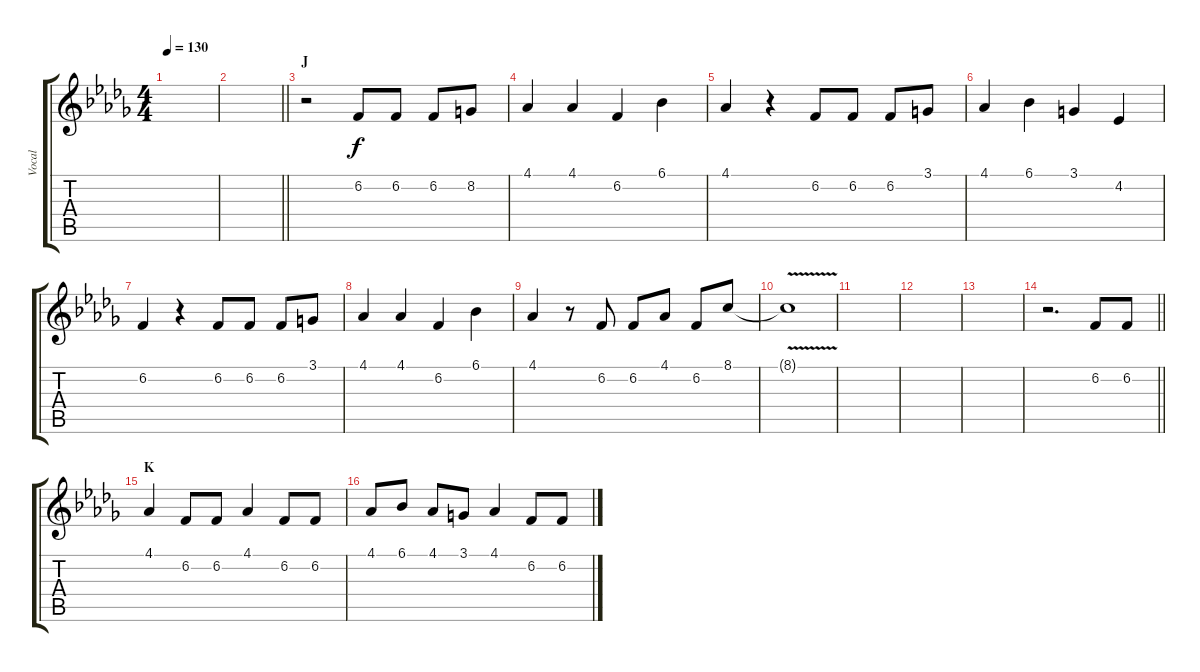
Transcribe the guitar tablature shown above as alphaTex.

\track ("Vocal" "Vocal") {instrument clarinet}
\staff {score tabs}
\tuning (E4 B3 G3 D3 A2 E2) {hide}
\ts (4 4)
\tempo 130
\clef g2
\ks db
|
\barLineRight lightlight
|
\section ("" "J")
r.2 6.2.8 6.2.8 6.2.8 8.2.8 |
4.1.4 4.1.4 6.2.4 6.1.4 |
4.1.4 r.4 6.2.8 6.2.8 6.2.8 3.1.8 |
4.1.4 6.1.4 3.1.4 4.2.4 |
6.2.4 r.4 6.2.8 6.2.8 6.2.8 3.1.8 |
4.1.4 4.1.4 6.2.4 6.1.4 |
4.1.4 r.8 6.2.8 6.2.8 4.1.8 6.2.8 8.1.8 |
8.1{v t}.1 |
|
|
|
\barLineRight lightlight
r.2{d} 6.2.8 6.2.8 |
\section ("" "K")
4.1.4 6.2.8 6.2.8 4.1.4 6.2.8 6.2.8 |
4.1.8 6.1.8 4.1.8 3.1.8 4.1.4 6.2.8 6.2.8
